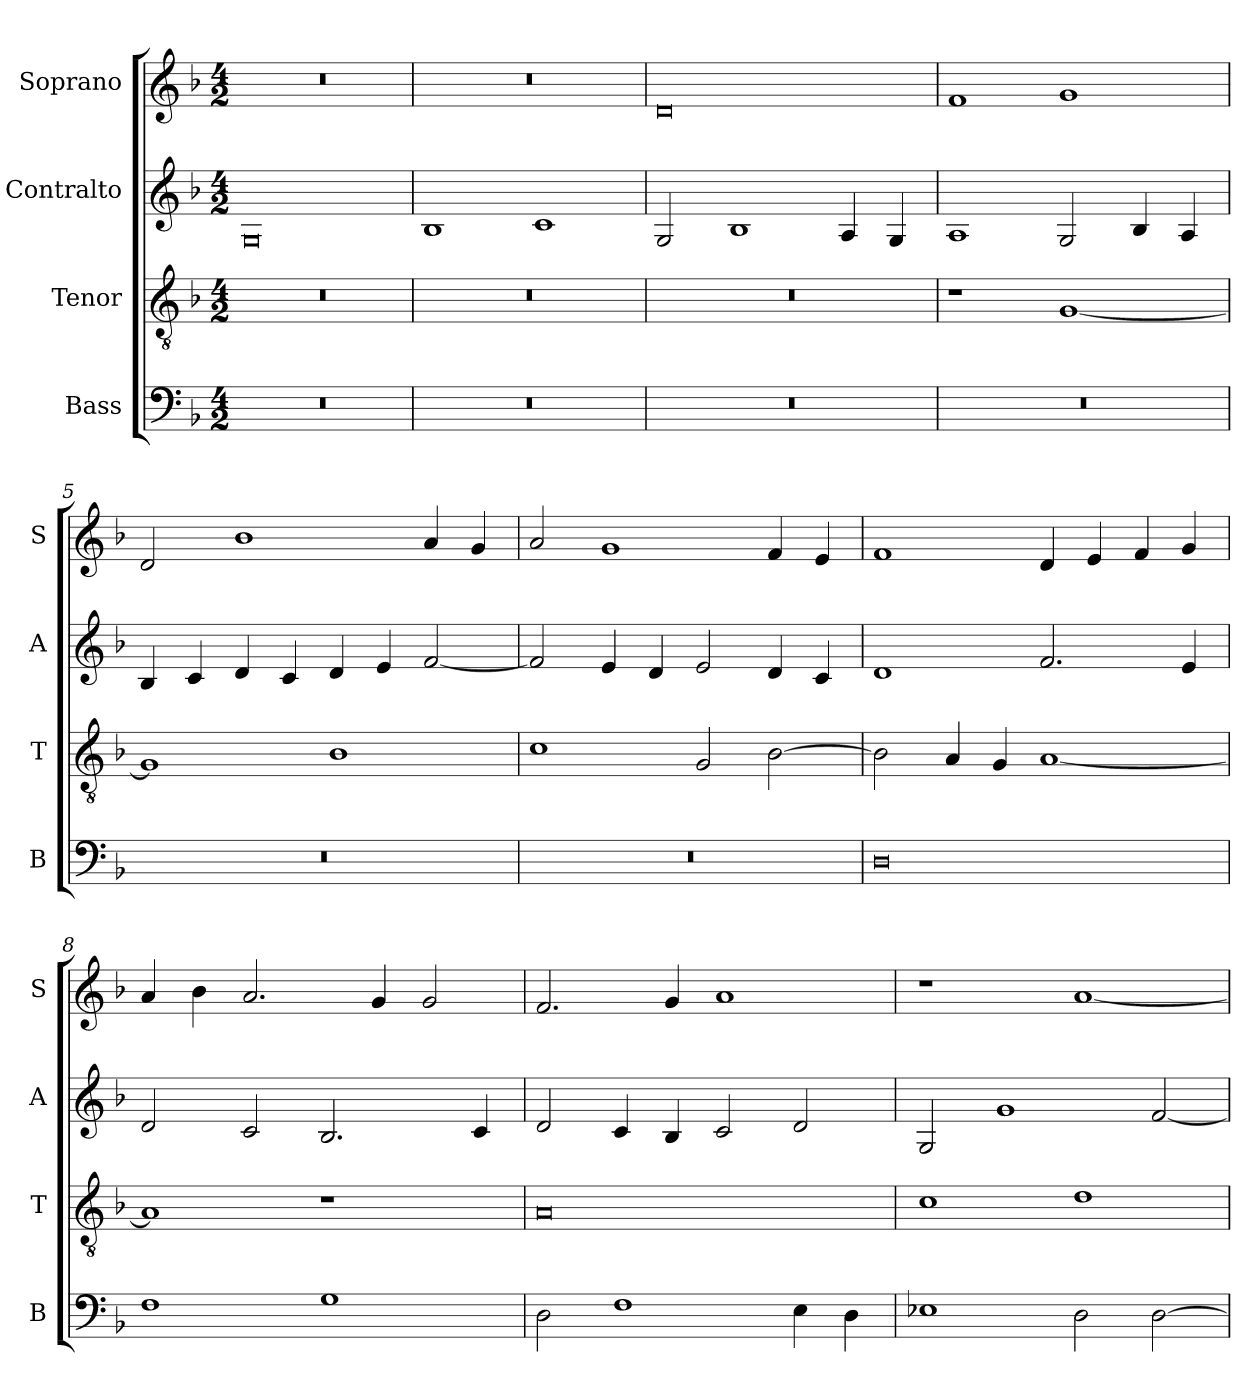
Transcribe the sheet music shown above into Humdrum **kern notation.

**kern	**kern	**kern	**kern
*part4	*part3	*part2	*part1
*staff4	*staff3	*staff2	*staff1
*I"Bass	*I"Tenor	*I"Contralto	*I"Soprano
*I'B	*I'T	*I'A	*I'S
*clefF4	*clefGv2	*clefG2	*clefG2
*k[b-]	*k[b-]	*k[b-]	*k[b-]
*G:dor	*G:dor	*G:dor	*G:dor
*M4/2	*M4/2	*M4/2	*M4/2
=1	=1	=1	=1
0r	0r	0G	0r
=2	=2	=2	=2
0r	0r	1B-	0r
.	.	1c	.
=3	=3	=3	=3
0r	0r	2G	0d
.	.	1B-	.
.	.	4A	.
.	.	4G	.
=4	=4	=4	=4
0r	1r	1A	1f
.	[1G	2G	1g
.	.	4B-	.
.	.	4A	.
=5	=5	=5	=5
0r	1G]	4B-	2d
.	.	4c	.
.	.	4d	1b-
.	.	4c	.
.	1B-	4d	.
.	.	4e	.
.	.	[2f	4a
.	.	.	4g
=6	=6	=6	=6
0r	1c	2f]	2a
.	.	4e	1g
.	.	4d	.
.	2G	2e	.
.	[2B-	4d	4f
.	.	4c	4e
=7	=7	=7	=7
0D	2B-]	1d	1f
.	4A	.	.
.	4G	.	.
.	[1A	2.f	4d
.	.	.	4e
.	.	.	4f
.	.	4e	4g
=8	=8	=8	=8
1F	1A]	2d	4a
.	.	.	4b-
.	.	2c	2.a
1G	1r	2.B-	.
.	.	.	4g
.	.	.	2g
.	.	4c	.
=9	=9	=9	=9
2D	0A	2d	2.f
1F	.	4c	.
.	.	4B-	4g
.	.	2c	1a
4E	.	2d	.
4D	.	.	.
=10	=10	=10	=10
1E-X	1c	2G	1r
.	.	1g	.
2D	1d	.	[1a
[2D	.	[2f	.
=	=	=	=
*-	*-	*-	*-
